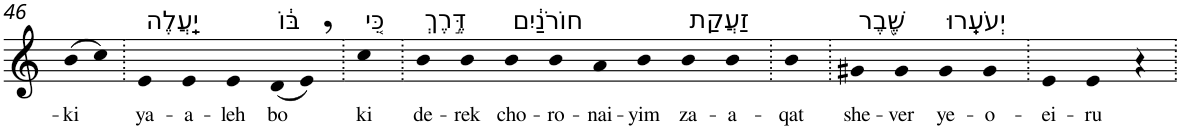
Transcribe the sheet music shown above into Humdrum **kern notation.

**kern	**text
*part1	*part1
*staff1	*staff1
*I"Piano	*
*I'Pno	*
!!LO:PB:g=z
*clefG2	*
*k[]	*
=46	=46
!	!LO:LY:b
(8b	-ki
8cc)	.
=47.	=47.
!LO:TX:a:t=יַֽעֲלֶה	!
!	!LO:LY:b
4e	ya-
!	!LO:LY:b
4e	-a-
!	!LO:LY:b
4e	-leh
!LO:TX:a:t=בּ֔וֹ	!
!	!LO:LY:b
(8d	bo
8e,)	.
=48.	=48.
!LO:TX:a:t=כִּ֚י	!
!	!LO:LY:b
4cc	ki
=49.	=49.
!LO:TX:a:t=דֶּ֣רֶךְ	!
!	!LO:LY:b
4b	de-
!	!LO:LY:b
4b	-rek
!LO:TX:a:t=חוֹרֹנַ֔יִם	!
!	!LO:LY:b
4b	cho-
!	!LO:LY:b
4b	-ro-
!	!LO:LY:b
4a	-nai-
!	!LO:LY:b
4b	-yim
!LO:TX:a:t=זַעֲקַת	!
!	!LO:LY:b
4b	za-
!	!LO:LY:b
4b	-a-
=50.	=50.
!	!LO:LY:b
4b	-qat
=51.	=51.
!LO:TX:a:t=שֶׁ֖בֶר	!
!	!LO:LY:b
4g#X	she-
!	!LO:LY:b
4g#	-ver
!LO:TX:a:t=יְעֹעֵֽרוּ	!
!	!LO:LY:b
4g#	ye-
!	!LO:LY:b
4g#	-o-
=52.	=52.
!	!LO:LY:b
4e	-ei-
!	!LO:LY:b
4e	-ru
4ra	.
=.	=.
*-	*-
